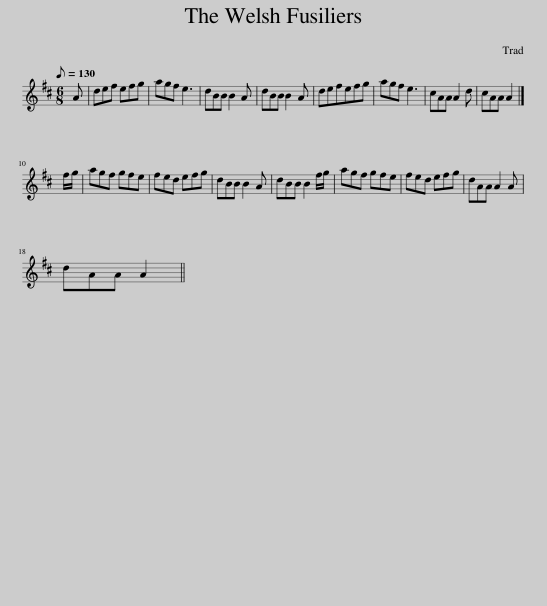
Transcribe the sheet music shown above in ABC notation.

X:1
L:1/8
Q:1/8=130
M:6/8
I:linebreak $
K:D
V:1 treble
V:1
 A | def efg | agf e3 | dBB B2 A | dBB B2 A | %5
 defefg | agf e3 | cAA A2 d | cAA A2 |]$ f/g/ | %10
 agf gfe | fed efg | dBB B2 A | dBB B2 f/g/ | agf gfe | %15
 fed efg | dAA A2 A |$ dAA A2 || %18
